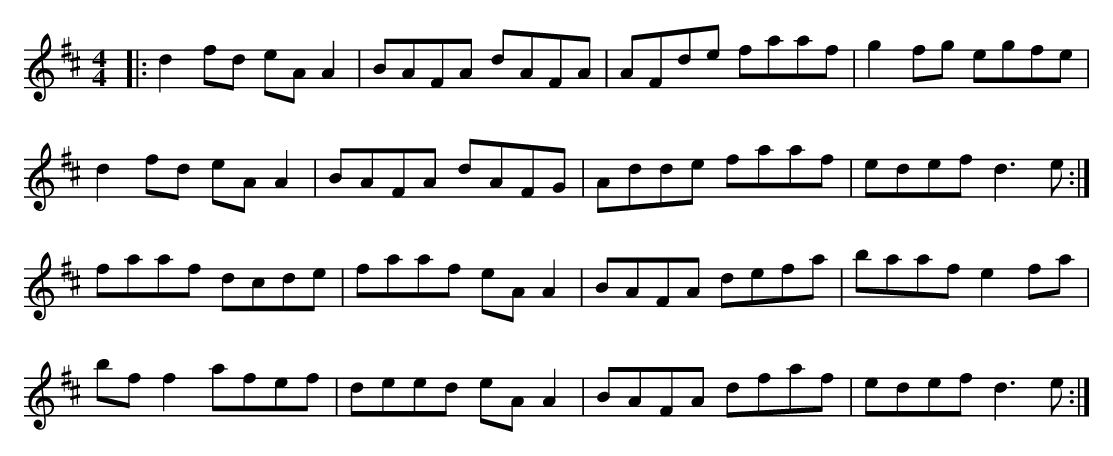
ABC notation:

X:1
M:4/4
K:D
|:d2 fd eA A2|BAFA dAFA|AFde faaf|g2 fg egfe|
d2 fd eA A2|BAFA dAFG|Adde faaf|edef d3e:|
faaf dcde|faaf eA A2|BAFA defa|baaf e2 fa|
bf f2 afef|deed eA A2|BAFA dfaf|edef d3e:|
